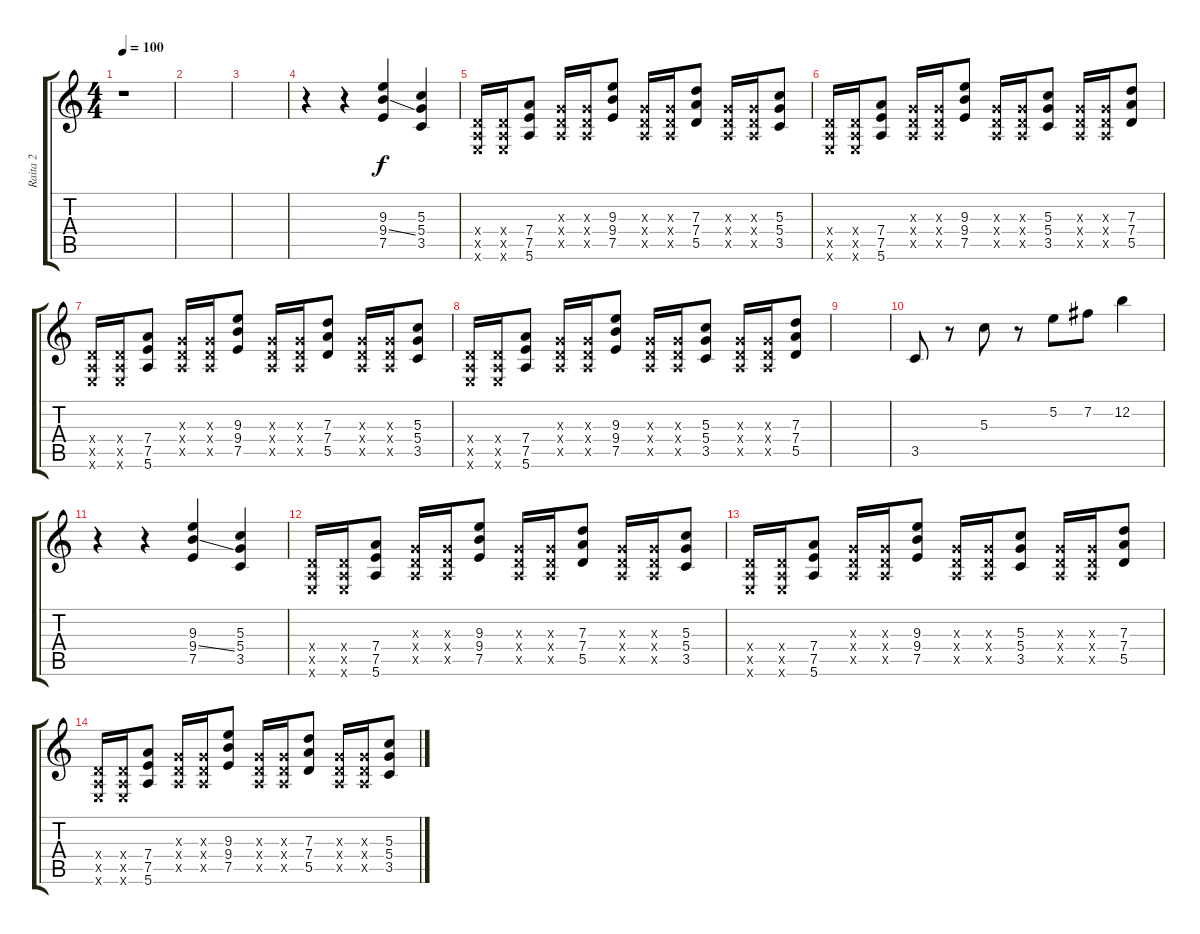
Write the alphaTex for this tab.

\track ("Raita 2" "Raita 2") {instrument distortionguitar}
\staff {score tabs}
\tuning (E4 B3 G3 D3 A2 E2) {hide}
\ts (4 4)
\tempo 100
\clef g2
\ks c
r.1{dy f} |
|
|
r.4 r.4 (9.3 9.4{ss} 7.5).4 (5.3 5.4 3.5).4 |
(0.4{x} 0.5{x} 0.6{x}).16 (0.4{x} 0.5{x} 0.6{x}).16 (7.4 7.5 5.6).8 (0.3{x} 0.4{x} 0.5{x}).16 (0.3{x} 0.4{x} 0.5{x}).16 (9.3 9.4 7.5).8 (0.3{x} 0.4{x} 0.5{x}).16 (0.3{x} 0.4{x} 0.5{x}).16 (7.3 7.4 5.5).8 (0.3{x} 0.4{x} 0.5{x}).16 (0.3{x} 0.4{x} 0.5{x}).16 (5.3 5.4 3.5).8 |
(0.4{x} 0.5{x} 0.6{x}).16 (0.4{x} 0.5{x} 0.6{x}).16 (7.4 7.5 5.6).8 (0.3{x} 0.4{x} 0.5{x}).16 (0.3{x} 0.4{x} 0.5{x}).16 (9.3 9.4 7.5).8 (0.3{x} 0.4{x} 0.5{x}).16 (0.3{x} 0.4{x} 0.5{x}).16 (5.3 5.4 3.5).8 (0.3{x} 0.4{x} 0.5{x}).16 (0.3{x} 0.4{x} 0.5{x}).16 (7.3 7.4 5.5).8 |
(0.4{x} 0.5{x} 0.6{x}).16 (0.4{x} 0.5{x} 0.6{x}).16 (7.4 7.5 5.6).8 (0.3{x} 0.4{x} 0.5{x}).16 (0.3{x} 0.4{x} 0.5{x}).16 (9.3 9.4 7.5).8 (0.3{x} 0.4{x} 0.5{x}).16 (0.3{x} 0.4{x} 0.5{x}).16 (7.3 7.4 5.5).8 (0.3{x} 0.4{x} 0.5{x}).16 (0.3{x} 0.4{x} 0.5{x}).16 (5.3 5.4 3.5).8 |
(0.4{x} 0.5{x} 0.6{x}).16 (0.4{x} 0.5{x} 0.6{x}).16 (7.4 7.5 5.6).8 (0.3{x} 0.4{x} 0.5{x}).16 (0.3{x} 0.4{x} 0.5{x}).16 (9.3 9.4 7.5).8 (0.3{x} 0.4{x} 0.5{x}).16 (0.3{x} 0.4{x} 0.5{x}).16 (5.3 5.4 3.5).8 (0.3{x} 0.4{x} 0.5{x}).16 (0.3{x} 0.4{x} 0.5{x}).16 (7.3 7.4 5.5).8 |
|
3.5.8 r.8 5.3.8 r.8 5.2.8 7.2.8 12.2.4 |
r.4 r.4 (9.3 9.4{ss} 7.5).4 (5.3 5.4 3.5).4 |
(0.4{x} 0.5{x} 0.6{x}).16 (0.4{x} 0.5{x} 0.6{x}).16 (7.4 7.5 5.6).8 (0.3{x} 0.4{x} 0.5{x}).16 (0.3{x} 0.4{x} 0.5{x}).16 (9.3 9.4 7.5).8 (0.3{x} 0.4{x} 0.5{x}).16 (0.3{x} 0.4{x} 0.5{x}).16 (7.3 7.4 5.5).8 (0.3{x} 0.4{x} 0.5{x}).16 (0.3{x} 0.4{x} 0.5{x}).16 (5.3 5.4 3.5).8 |
(0.4{x} 0.5{x} 0.6{x}).16 (0.4{x} 0.5{x} 0.6{x}).16 (7.4 7.5 5.6).8 (0.3{x} 0.4{x} 0.5{x}).16 (0.3{x} 0.4{x} 0.5{x}).16 (9.3 9.4 7.5).8 (0.3{x} 0.4{x} 0.5{x}).16 (0.3{x} 0.4{x} 0.5{x}).16 (5.3 5.4 3.5).8 (0.3{x} 0.4{x} 0.5{x}).16 (0.3{x} 0.4{x} 0.5{x}).16 (7.3 7.4 5.5).8 |
(0.4{x} 0.5{x} 0.6{x}).16 (0.4{x} 0.5{x} 0.6{x}).16 (7.4 7.5 5.6).8 (0.3{x} 0.4{x} 0.5{x}).16 (0.3{x} 0.4{x} 0.5{x}).16 (9.3 9.4 7.5).8 (0.3{x} 0.4{x} 0.5{x}).16 (0.3{x} 0.4{x} 0.5{x}).16 (7.3 7.4 5.5).8 (0.3{x} 0.4{x} 0.5{x}).16 (0.3{x} 0.4{x} 0.5{x}).16 (5.3 5.4 3.5).8
